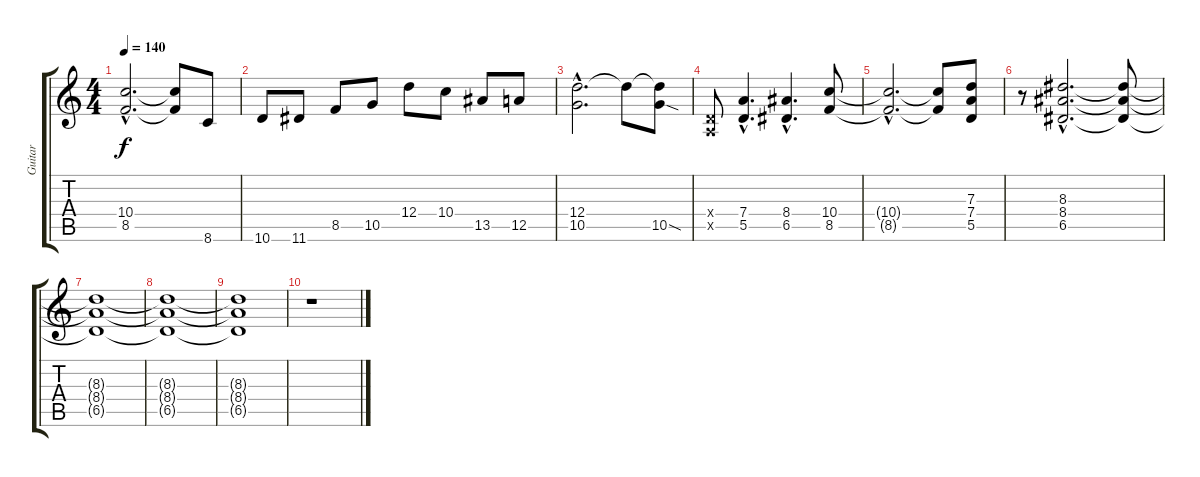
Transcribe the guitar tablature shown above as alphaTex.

\track ("Guitar" "Guitar") {instrument distortionguitar}
\staff {score tabs}
\tuning (E4 B3 G3 D3 A2 E2) {hide}
\ts (4 4)
\tempo 140
\clef g2
\ks c
(10.4{hac t} 8.5{hac t}).2{d dy f} (10.4{t} 8.5{t}).8 8.6.8 |
10.6.8 11.6.8 8.5.8 10.5.8 12.4.8 10.4.8 13.5.8 12.5.8 |
(12.4{hac} 10.5{hac}).2{d} 12.4{t}.8 (12.4{t} 10.5{sod}).8 |
(0.4{x} 0.5{x}).8 (7.4{hac} 5.5{hac}).4{d} (8.4{hac} 6.5{hac}).4{d} (10.4 8.5).8 |
(10.4{hac t} 8.5{hac t}).2{d} (10.4{t} 8.5{t}).8 (7.3 7.4 5.5).8 |
r.8 (8.3{hac} 8.4{hac} 6.5{hac}).2{d} (8.3{t} 8.4{t} 6.5{t}).8 |
(8.3{t} 8.4{t} 6.5{t}).1 |
(8.3{t} 8.4{t} 6.5{t}).1 |
(8.3{t} 8.4{t} 6.5{t}).1 |
r.1
